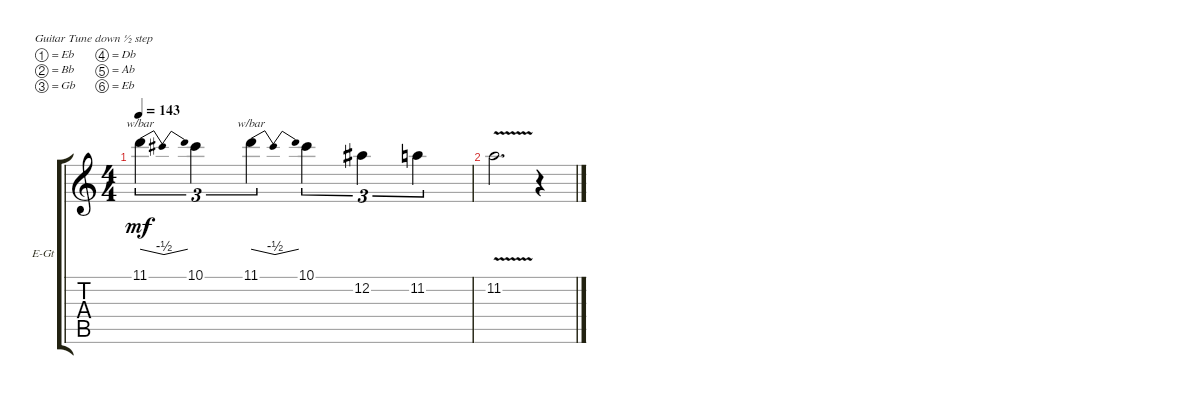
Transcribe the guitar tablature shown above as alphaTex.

\bracketExtendMode groupsimilarinstruments
\firstSystemTrackNameOrientation horizontal
\otherSystemsTrackNameOrientation horizontal
\track ("solo" "E-Gt") {instrument distortionguitar}
\staff {score tabs}
\tuning (Eb4 Bb3 Gb3 Db3 Ab2 Eb2)
\ts (4 4)
\tempo 143
\clef g2
\ks c
11.1.4{tu (3 2) tbe (dip default 0 0 14.399999999999999 -2 15 -2 30 0) dy mf} 10.1.4{tu (3 2)} 11.1.4{tu (3 2) tbe (dip default 0 0 14.399999999999999 -2 15 -2 30 0)} 10.1.4{tu (3 2)} 12.2.4{tu (3 2)} 11.2.4{tu (3 2)} |
11.2{v}.2{d} r.4
